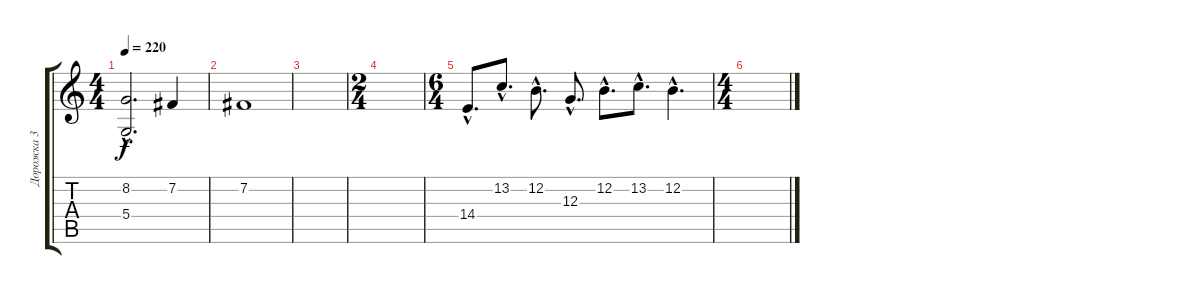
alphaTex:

\track ("Дорожка 3" "Дорожка 3") {instrument brightacousticpiano}
\staff {score tabs}
\tuning (E4 B3 G3 D3 A2 E2) {hide}
\ts (4 4)
\tempo 220
\clef g2
\ks c
(8.2{hac} 5.4{hac}).2{d dy f} 7.2.4 |
7.2.1 |
|
\ts (2 4)
|
\ts (6 4)
14.4{hac}.8{d instrument brightacousticpiano} 13.2{hac}.8{d} 12.2{hac}.8{d} 12.3{hac}.8{d} 12.2{hac}.8{d} 13.2{hac}.8{d} 12.2{hac}.4{d} |
\ts (4 4)
